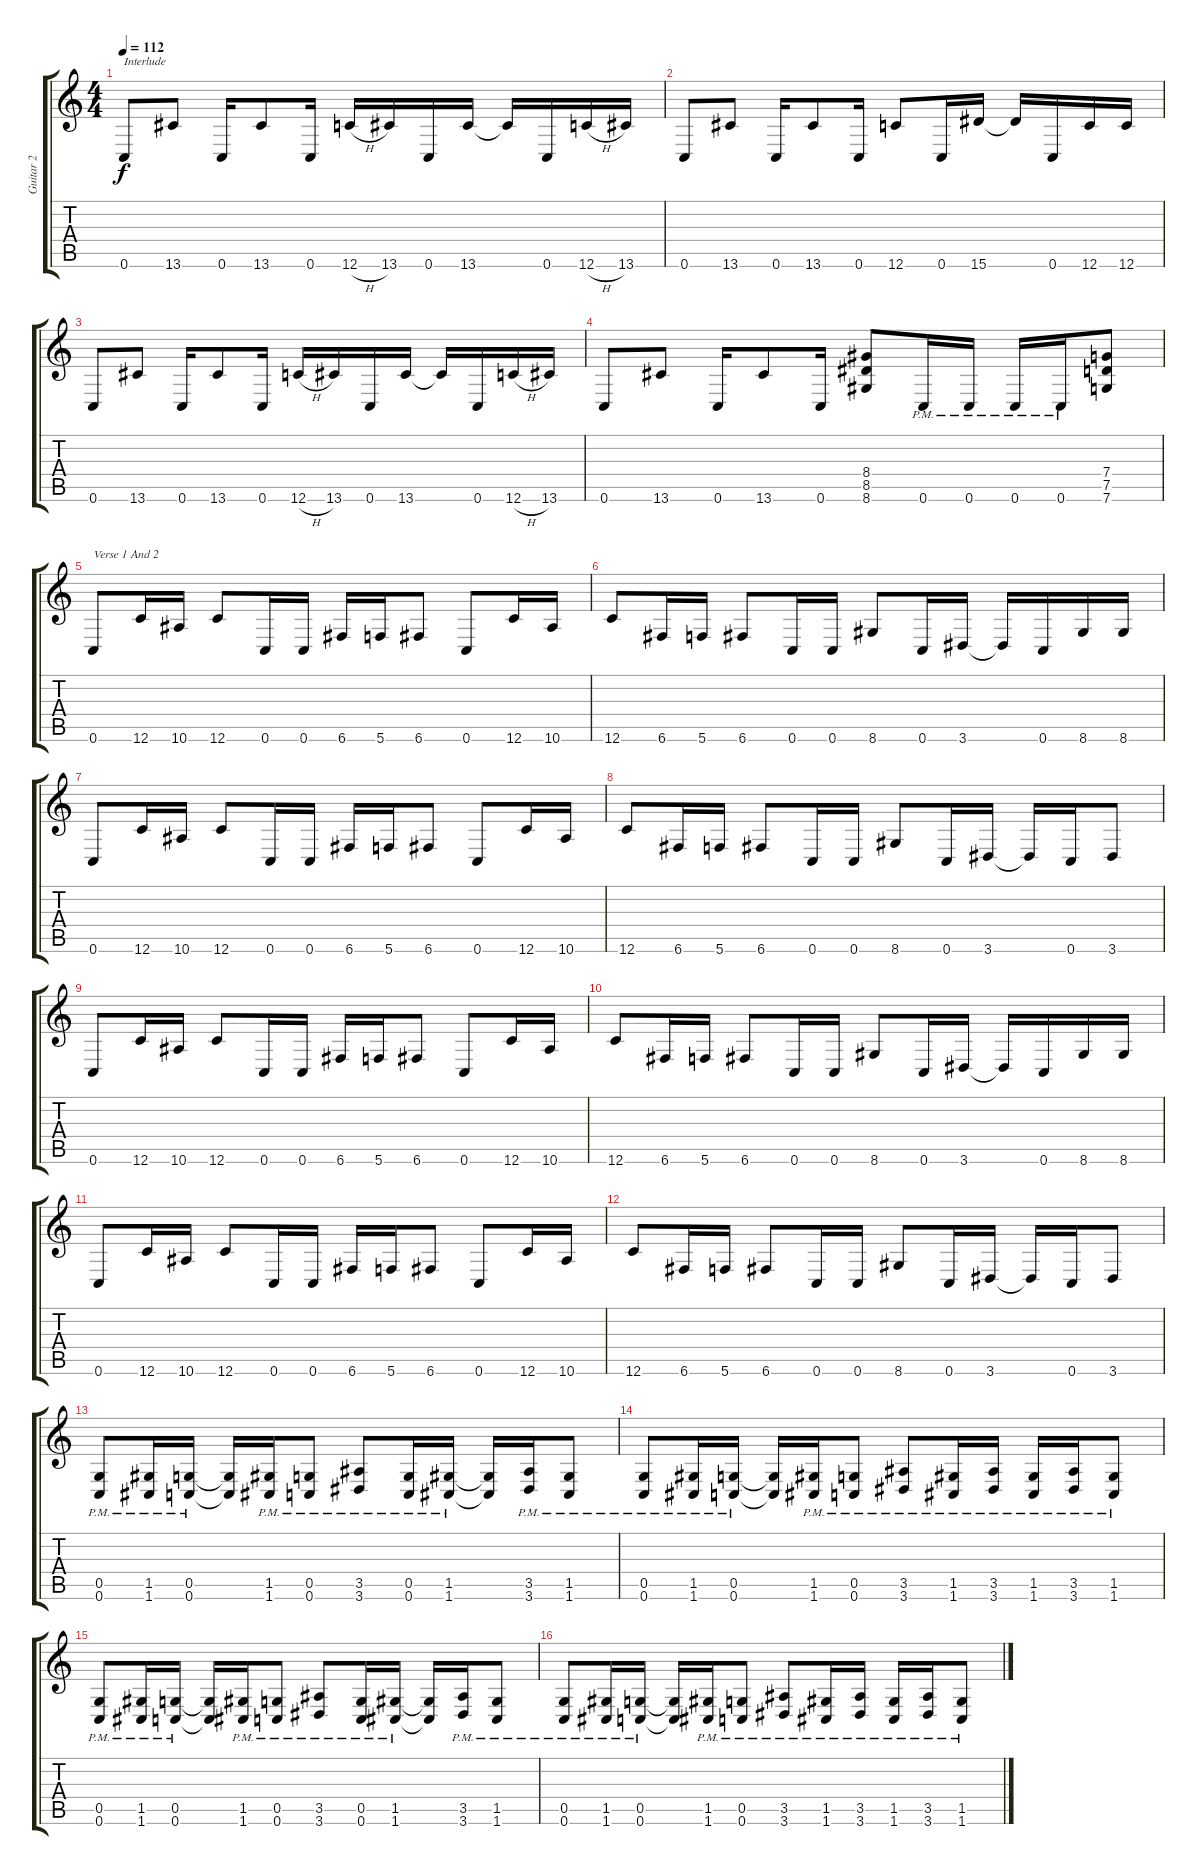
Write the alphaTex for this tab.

\track ("Guitar 2" "Guitar 2") {instrument distortionguitar}
\staff {score tabs}
\tuning (D4 A3 F3 C3 G2 C2) {hide}
\ts (4 4)
\tempo 112
\clef g2
\ks c
0.6.8{txt "Interlude" dy f} 13.6.8 0.6.16 13.6.8 0.6.16 12.6{h}.16 13.6.16 0.6.16 13.6.16 13.6{t}.16 0.6.16 12.6{h}.16 13.6.16 |
0.6.8 13.6.8 0.6.16 13.6.8 0.6.16 12.6.8 0.6.16 15.6.16 15.6{t}.16 0.6.16 12.6.16 12.6.16 |
0.6.8 13.6.8 0.6.16 13.6.8 0.6.16 12.6{h}.16 13.6.16 0.6.16 13.6.16 13.6{t}.16 0.6.16 12.6{h}.16 13.6.16 |
0.6.8 13.6.8 0.6.16 13.6.8 0.6.16 (8.4 8.5 8.6).8 0.6{pm}.16 0.6{pm}.16 0.6{pm}.16 0.6{pm}.16 (7.4 7.5 7.6).8 |
0.6.8{txt "Verse 1 And 2"} 12.6.16 10.6.16 12.6.8 0.6.16 0.6.16 6.6.16 5.6.16 6.6.8 0.6.8 12.6.16 10.6.16 |
12.6.8 6.6.16 5.6.16 6.6.8 0.6.16 0.6.16 8.6.8 0.6.16 3.6.16 3.6{t}.16 0.6.16 8.6.16 8.6.16 |
0.6.8 12.6.16 10.6.16 12.6.8 0.6.16 0.6.16 6.6.16 5.6.16 6.6.8 0.6.8 12.6.16 10.6.16 |
12.6.8 6.6.16 5.6.16 6.6.8 0.6.16 0.6.16 8.6.8 0.6.16 3.6.16 3.6{t}.16 0.6.16 3.6.8 |
0.6.8 12.6.16 10.6.16 12.6.8 0.6.16 0.6.16 6.6.16 5.6.16 6.6.8 0.6.8 12.6.16 10.6.16 |
12.6.8 6.6.16 5.6.16 6.6.8 0.6.16 0.6.16 8.6.8 0.6.16 3.6.16 3.6{t}.16 0.6.16 8.6.16 8.6.16 |
0.6.8 12.6.16 10.6.16 12.6.8 0.6.16 0.6.16 6.6.16 5.6.16 6.6.8 0.6.8 12.6.16 10.6.16 |
12.6.8 6.6.16 5.6.16 6.6.8 0.6.16 0.6.16 8.6.8 0.6.16 3.6.16 3.6{t}.16 0.6.16 3.6.8 |
(0.5{pm} 0.6{pm}).8 (1.5{pm} 1.6{pm}).16 (0.5{pm} 0.6{pm}).16 (0.5{t} 0.6{t}).16 (1.5{pm} 1.6{pm}).16 (0.5{pm} 0.6{pm}).8 (3.5{pm} 3.6{pm}).8 (0.5{pm} 0.6{pm}).16 (1.5{pm} 1.6{pm}).16 (1.5{t} 1.6{t}).16 (3.5{pm} 3.6{pm}).16 (1.5{pm} 1.6{pm}).8 |
(0.5{pm} 0.6{pm}).8 (1.5{pm} 1.6{pm}).16 (0.5{pm} 0.6{pm}).16 (0.5{t} 0.6{t}).16 (1.5{pm} 1.6{pm}).16 (0.5{pm} 0.6{pm}).8 (3.5{pm} 3.6{pm}).8 (1.5{pm} 1.6{pm}).16 (3.5{pm} 3.6{pm}).16 (1.5{pm} 1.6{pm}).16 (3.5{pm} 3.6{pm}).16 (1.5{pm} 1.6{pm}).8 |
(0.5{pm} 0.6{pm}).8 (1.5{pm} 1.6{pm}).16 (0.5{pm} 0.6{pm}).16 (0.5{t} 0.6{t}).16 (1.5{pm} 1.6{pm}).16 (0.5{pm} 0.6{pm}).8 (3.5{pm} 3.6{pm}).8 (0.5{pm} 0.6{pm}).16 (1.5{pm} 1.6{pm}).16 (1.5{t} 1.6{t}).16 (3.5{pm} 3.6{pm}).16 (1.5{pm} 1.6{pm}).8 |
(0.5{pm} 0.6{pm}).8 (1.5{pm} 1.6{pm}).16 (0.5{pm} 0.6{pm}).16 (0.5{t} 0.6{t}).16 (1.5{pm} 1.6{pm}).16 (0.5{pm} 0.6{pm}).8 (3.5{pm} 3.6{pm}).8 (1.5{pm} 1.6{pm}).16 (3.5{pm} 3.6{pm}).16 (1.5{pm} 1.6{pm}).16 (3.5{pm} 3.6{pm}).16 (1.5{pm} 1.6{pm}).8
